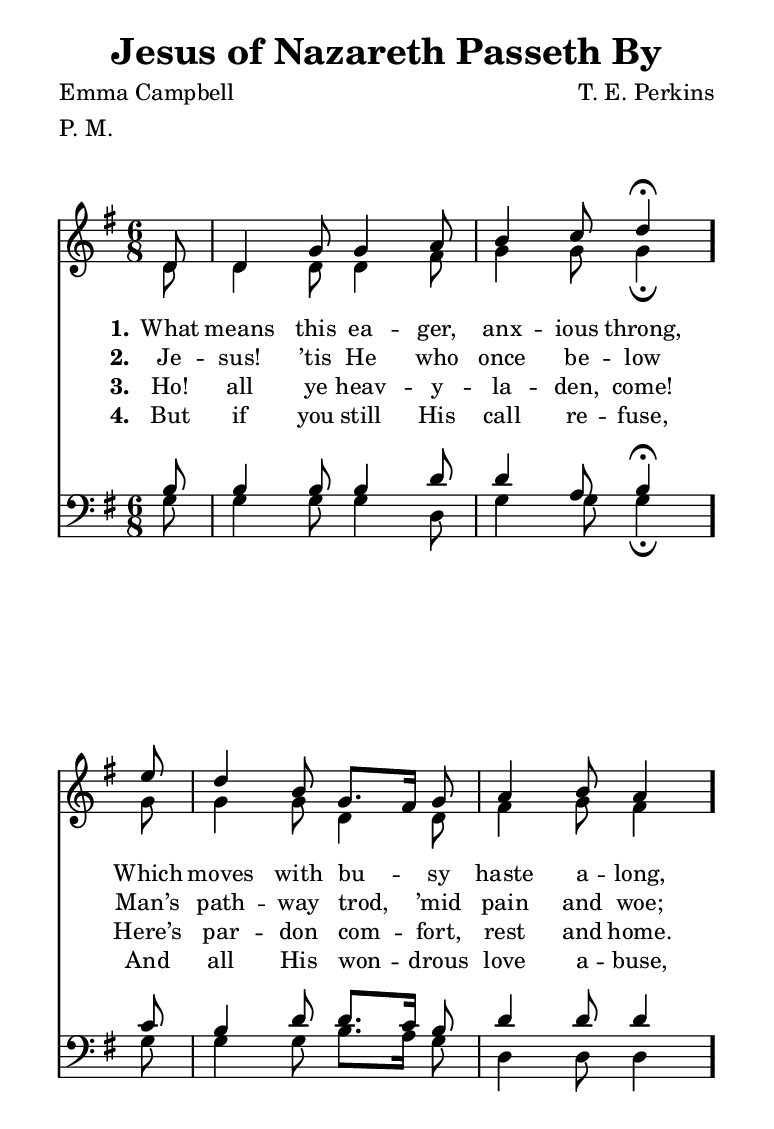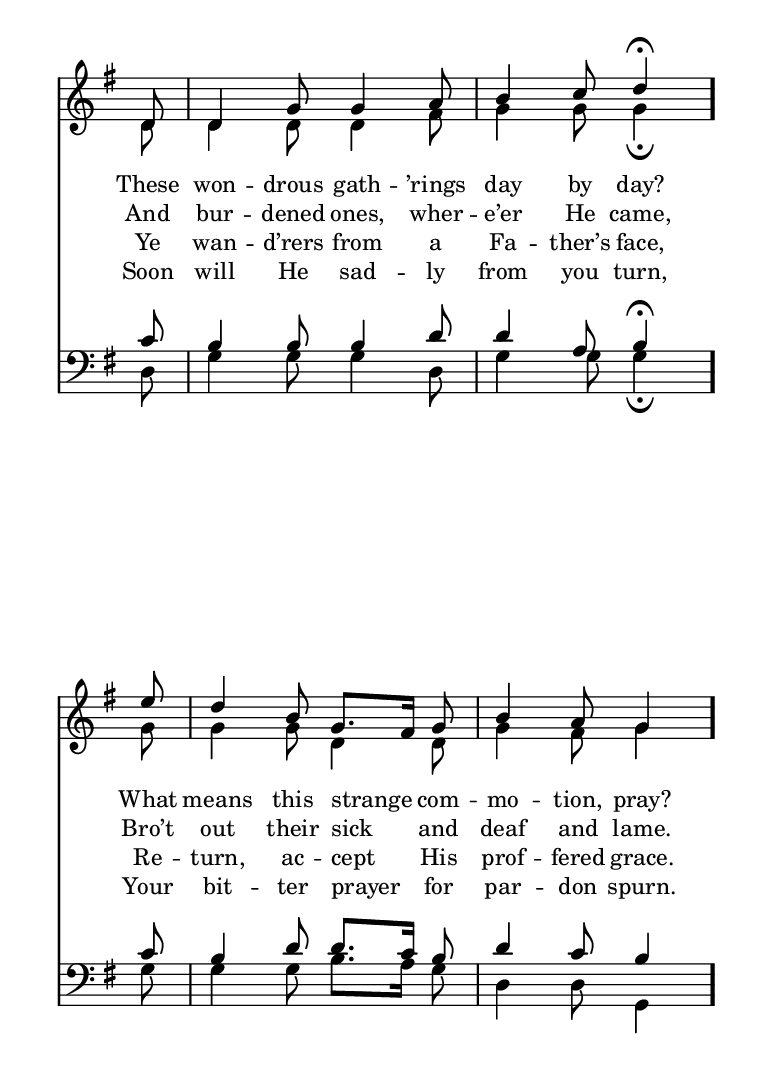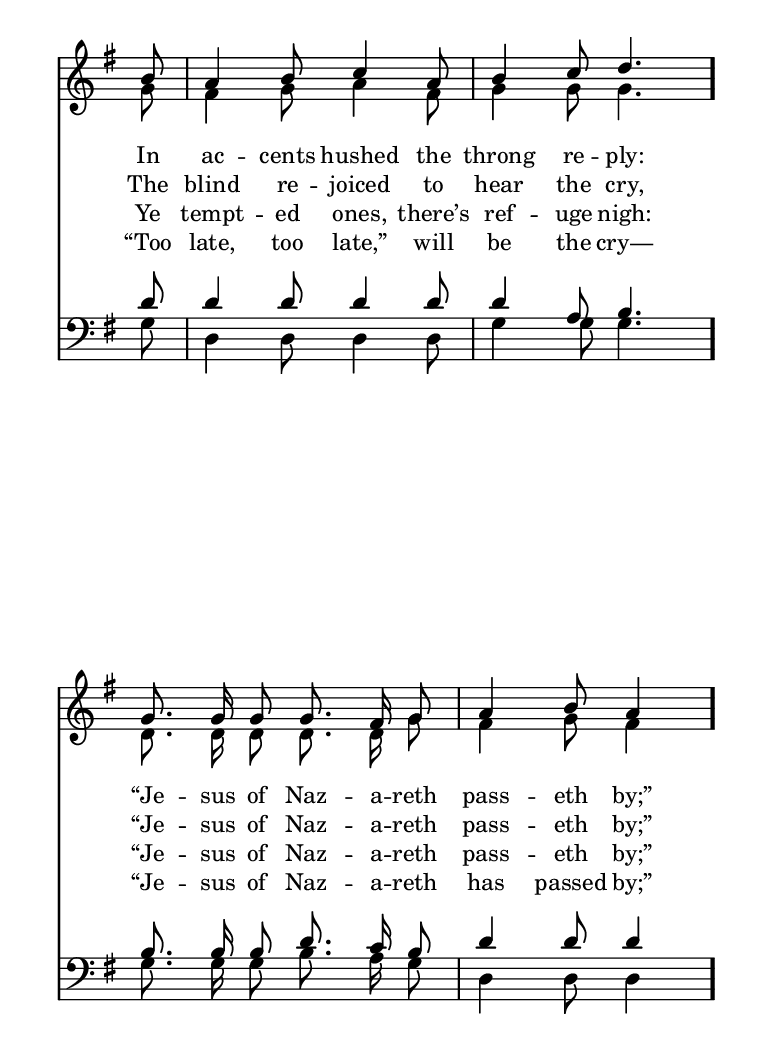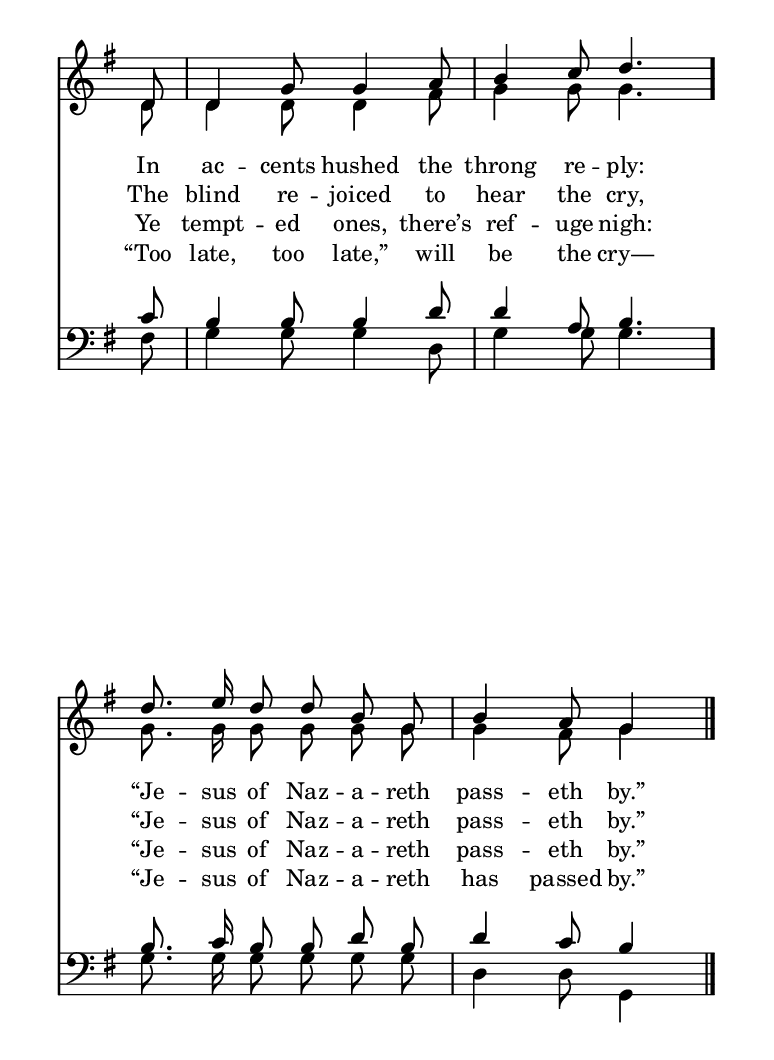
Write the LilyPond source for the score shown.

\include "common/global.ily"
\paper {
  \include "common/paper.ily"
  %ragged-bottom = ##t
  %ragged-last-bottom = ##t
  %systems-per-page = ##f
  %page-count = ##f
}

\header{
  hymnnumber = "20"
  title = "Jesus of Nazareth Passeth By"
  tunename = ""
  meter = "P. M."
  poet = "Emma Campbell"
  composer = "T. E. Perkins"
  %copyright = ""
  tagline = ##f
}

% for fermata in MIDI
ta = { \tempo 4=86 }
tb = { \tempo 4=43 }

patternAA = { \ta c8 | c4 c8 c4 c8      | c4 c8 \tb c4 \fermata \ta } %
patternAB = { \ta c8 | c4 c8 c4 c8      | c4 c8 c4.                 } %

patternBA = { \ta c8 | c4 c8 c8.[ c16] c8 | c4 c8 c4                  } %
patternBB = { \ta c8 | c4 c8 c4 c8      | c4 c8 c4                  } %

patternCA = { \ta c8. c16 c8 c8. c16 c8 | c4 c8 c4 } %
patternCB = { \ta c8. c16 c8 c8 c8 c8   | c4 c8 c4 } %

global = {
  \include "common/overrides.ily"
  \override Staff.TimeSignature.style = #'()
  \time 6/8
  \override Score.MetronomeMark.transparent = ##t % hide all fermata changes too
  \ta
  \key g \major
  \partial 8
  \autoBeamOff
}

notesSoprano = {
\global
\relative c' {

  \changePitch \patternAA { d  | d g g a     | b c d }
  \changePitch \patternBA { e  | d b g fis g | a b a }
  \changePitch \patternAA { d, | d g g a     | b c d }
  \changePitch \patternBA { e  | d b g fis g | b a g }

  \changePitch \patternAB { b              | a b c a | b c d }
  \changePitch \patternCA { g, g g g fis g | a b a   }
  \changePitch \patternAB { d,             | d g g a | b c d }
  \changePitch \patternCB { d e d d b g    | b a g   }

  \bar "|."

}
}

notesAlto = {
\global
\relative e' {

  \changePitch \patternAA { d | d d d fis | g g g     }
  \changePitch \patternBB { g | g g d d   | fis g fis }
  \changePitch \patternAA { d | d d d fis | g g g     }
  \changePitch \patternBB { g | g g d d   | g fis g   }

  \changePitch \patternAB { g           | fis g a fis | g g g }
  \changePitch \patternCA { d d d d d g | fis g fis   }
  \changePitch \patternAB { d           | d d d fis   | g g g }
  \changePitch \patternCB { g g g g g g | g fis g     }

}
}

notesTenor = {
\global
\relative a {

  \changePitch \patternAA { b | b b b d   | d a b }
  \changePitch \patternBA { c | b d d c b | d d d }
  \changePitch \patternAA { c | b b b d   | d a b }
  \changePitch \patternBA { c | b d d c b | d c b }

  \changePitch \patternAB { d           | d d d d | d a b }
  \changePitch \patternCA { b b b d c b | d d d   }
  \changePitch \patternAB { c           | b b b d | d a b }
  \changePitch \patternCB { b c b b d b | d c b   }

}
}

notesBass = {
\global
\relative f {

  \changePitch \patternAA { g | g g g d   | g g g  }
  \changePitch \patternBA { g | g g b a g | d d d  }
  \changePitch \patternAA { d | g g g d   | g g g  }
  \changePitch \patternBA { g | g g b a g | d d g, }

  \changePitch \patternAB { g'          | d d d d | g g g }
  \changePitch \patternCA { g g g b a g | d d d   }
  \changePitch \patternAB { fis g g g d | g g g   }
  \changePitch \patternCB { g g g g g g | d d g,  }

}
}

wordsA = \lyricmode {
\set stanza = "1."

What means this ea -- ger, anx -- ious throng, \bar "."
Which moves with bu -- sy haste a -- long, \bar "." \break
These won -- drous gath -- ’rings day by day? \bar "."
What means this strange com -- mo -- tion, pray? \bar "." \break
In ac -- cents hushed the throng re -- ply: \bar "."
“Je -- sus of Naz -- a -- reth pass -- eth by;” \bar "." \break
In ac -- cents hushed the throng re -- ply: \bar "."
“Je -- sus of Naz -- a -- reth pass -- eth by.” \bar "." \break

}

wordsB = \lyricmode {
\set stanza = "2."

Je -- sus! ’tis He who once be -- low
Man’s path -- way trod, ’mid pain and woe;
And bur -- dened ones, wher -- e’er He came,
Bro’t out their sick and deaf and lame.
The blind re -- joiced to hear the cry,
“Je -- sus of Naz -- a -- reth pass -- eth by;”
The blind re -- joiced to hear the cry,
“Je -- sus of Naz -- a -- reth pass -- eth by.”

}

wordsC = \lyricmode {
\set stanza = "3."

Ho! all ye heav -- y -- la -- den, come!
Here’s par -- don com -- fort, rest and home.
Ye wan -- d’rers from a Fa -- ther’s face,
Re -- turn, ac -- cept His prof -- fered grace.
Ye tempt -- ed ones, there’s ref -- uge nigh:
“Je -- sus of Naz -- a -- reth pass -- eth by;”
Ye tempt -- ed ones, there’s ref -- uge nigh:
“Je -- sus of Naz -- a -- reth pass -- eth by.”

}

wordsD = \lyricmode {
\set stanza = "4."

But if you still His call re -- fuse,
And all His won -- drous love a -- buse,
Soon will He sad -- ly from you turn,
Your bit -- ter prayer for par -- don spurn.
“Too late, too late,” will be the cry—
“Je -- sus of Naz -- a -- reth has passed by;”
“Too late, too late,” will be the cry—
“Je -- sus of Naz -- a -- reth has passed by.”

}

\score {
  \context ChoirStaff <<
    \context Staff = upper <<
      \set ChoirStaff.systemStartDelimiter = #'SystemStartBar
      \context Voice  = sopranos { \voiceOne << \notesSoprano >> }
      \context Voice  = altos { \voiceTwo << \notesAlto >> }
      \context Lyrics = one   \lyricsto sopranos \wordsA
      \context Lyrics = two   \lyricsto sopranos \wordsB
      \context Lyrics = three \lyricsto sopranos \wordsC
      \context Lyrics = four  \lyricsto sopranos \wordsD
      %\context Lyrics = five  \lyricsto sopranos \wordsE
    >>
    \context Staff = men <<
      \clef bass
      \context Voice  = tenors { \voiceOne << \notesTenor >> }
      \context Voice  = basses { \voiceTwo << \notesBass >> }
    >>
  >>
  \layout {
    \include "common/layout.ily"
  }
  \midi{
    \include "common/midi.ily"
  }
}

\version "2.18.0"  % necessary for upgrading to future LilyPond versions.

% vi:set et ts=2 sw=2 ai nocindent syntax=lilypond:
